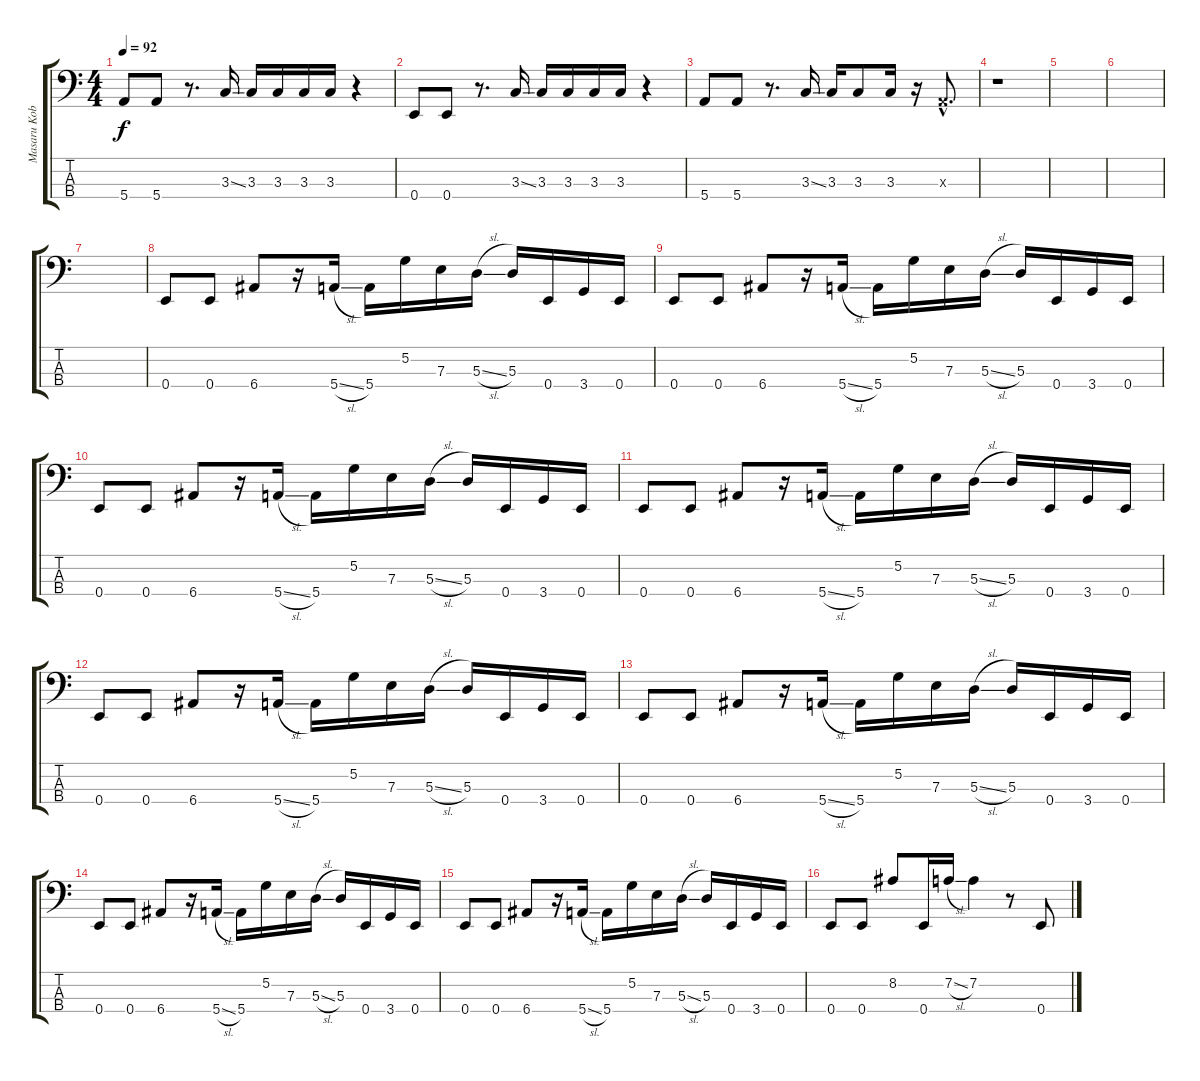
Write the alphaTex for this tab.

\track ("Masaru Kobayashi" "Masaru Kob") {instrument electricbasspick}
\staff {score tabs}
\tuning (G2 D2 A1 E1) {hide}
\ts (4 4)
\tempo 92
\clef f4
\ks c
5.4.8{dy f} 5.4.8 r.8{d} 3.3{ss}.16 3.3.16 3.3.16 3.3.16 3.3.16 r.4 |
0.4.8 0.4.8 r.8{d} 3.3{ss}.16 3.3.16 3.3.16 3.3.16 3.3.16 r.4 |
5.4.8 5.4.8 r.8{d} 3.3{ss}.16 3.3.16 3.3.8 3.3.16 r.16 0.3{hac x}.8{d} |
r.1 |
|
|
|
0.4.8 0.4.8 6.4.8 r.16 5.4{sl}.16 5.4.16 5.2.16 7.3.16 5.3{sl}.16 5.3.16 0.4.16 3.4.16 0.4.16 |
0.4.8 0.4.8 6.4.8 r.16 5.4{sl}.16 5.4.16 5.2.16 7.3.16 5.3{sl}.16 5.3.16 0.4.16 3.4.16 0.4.16 |
0.4.8 0.4.8 6.4.8 r.16 5.4{sl}.16 5.4.16 5.2.16 7.3.16 5.3{sl}.16 5.3.16 0.4.16 3.4.16 0.4.16 |
0.4.8 0.4.8 6.4.8 r.16 5.4{sl}.16 5.4.16 5.2.16 7.3.16 5.3{sl}.16 5.3.16 0.4.16 3.4.16 0.4.16 |
0.4.8 0.4.8 6.4.8 r.16 5.4{sl}.16 5.4.16 5.2.16 7.3.16 5.3{sl}.16 5.3.16 0.4.16 3.4.16 0.4.16 |
0.4.8 0.4.8 6.4.8 r.16 5.4{sl}.16 5.4.16 5.2.16 7.3.16 5.3{sl}.16 5.3.16 0.4.16 3.4.16 0.4.16 |
0.4.8 0.4.8 6.4.8 r.16 5.4{sl}.16 5.4.16 5.2.16 7.3.16 5.3{sl}.16 5.3.16 0.4.16 3.4.16 0.4.16 |
0.4.8 0.4.8 6.4.8 r.16 5.4{sl}.16 5.4.16 5.2.16 7.3.16 5.3{sl}.16 5.3.16 0.4.16 3.4.16 0.4.16 |
0.4.8 0.4.8 8.2.8 0.4.16 7.2{sl}.16 7.2.4 r.8 0.4.8
